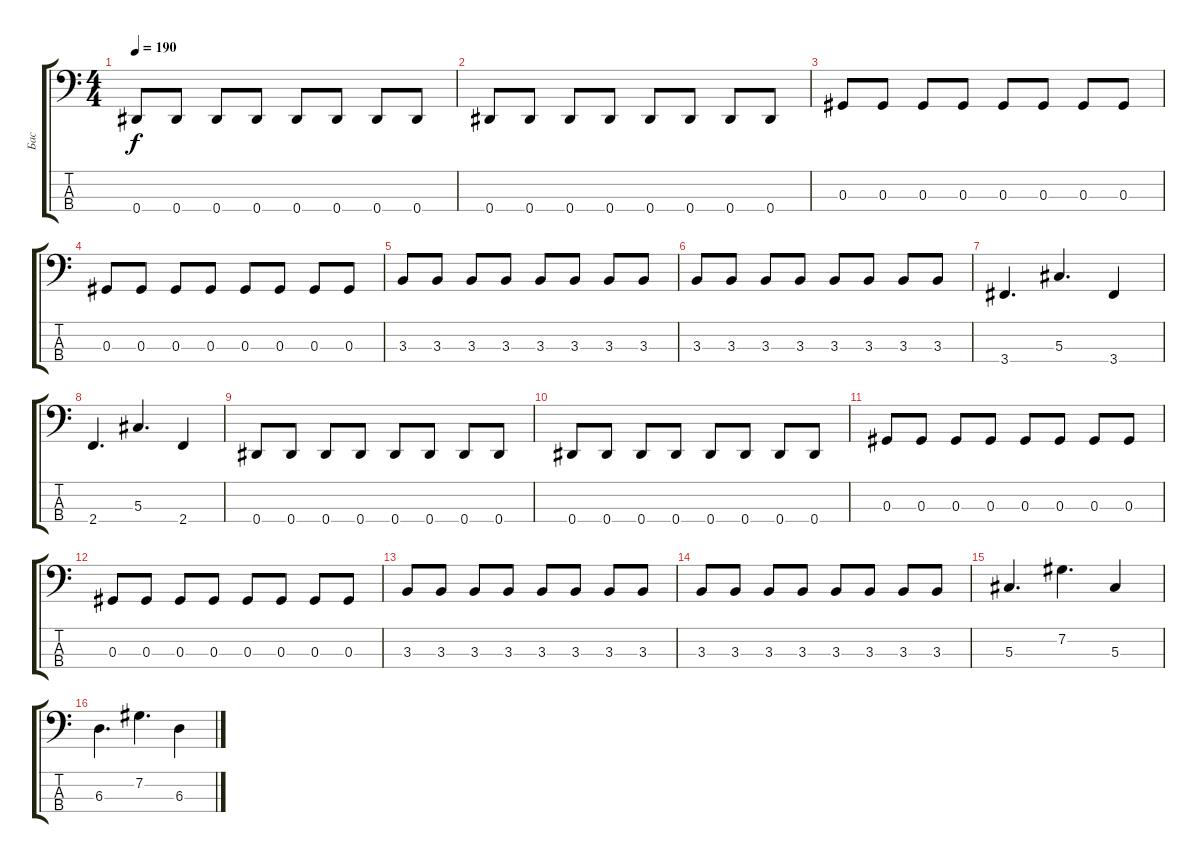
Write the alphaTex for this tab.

\track ("Бас" "Бас") {instrument electricbassfinger}
\staff {score tabs}
\tuning (Gb2 Db2 Ab1 Eb1) {hide}
\ts (4 4)
\tempo 190
\clef f4
\ks c
0.4.8{dy f} 0.4.8 0.4.8 0.4.8 0.4.8 0.4.8 0.4.8 0.4.8 |
0.4.8 0.4.8 0.4.8 0.4.8 0.4.8 0.4.8 0.4.8 0.4.8 |
0.3.8 0.3.8 0.3.8 0.3.8 0.3.8 0.3.8 0.3.8 0.3.8 |
0.3.8 0.3.8 0.3.8 0.3.8 0.3.8 0.3.8 0.3.8 0.3.8 |
3.3.8 3.3.8 3.3.8 3.3.8 3.3.8 3.3.8 3.3.8 3.3.8 |
3.3.8 3.3.8 3.3.8 3.3.8 3.3.8 3.3.8 3.3.8 3.3.8 |
3.4.4{d} 5.3.4{d} 3.4.4 |
2.4.4{d} 5.3.4{d} 2.4.4 |
0.4.8 0.4.8 0.4.8 0.4.8 0.4.8 0.4.8 0.4.8 0.4.8 |
0.4.8 0.4.8 0.4.8 0.4.8 0.4.8 0.4.8 0.4.8 0.4.8 |
0.3.8 0.3.8 0.3.8 0.3.8 0.3.8 0.3.8 0.3.8 0.3.8 |
0.3.8 0.3.8 0.3.8 0.3.8 0.3.8 0.3.8 0.3.8 0.3.8 |
3.3.8 3.3.8 3.3.8 3.3.8 3.3.8 3.3.8 3.3.8 3.3.8 |
3.3.8 3.3.8 3.3.8 3.3.8 3.3.8 3.3.8 3.3.8 3.3.8 |
5.3.4{d} 7.2.4{d} 5.3.4 |
6.3.4{d} 7.2.4{d} 6.3.4
